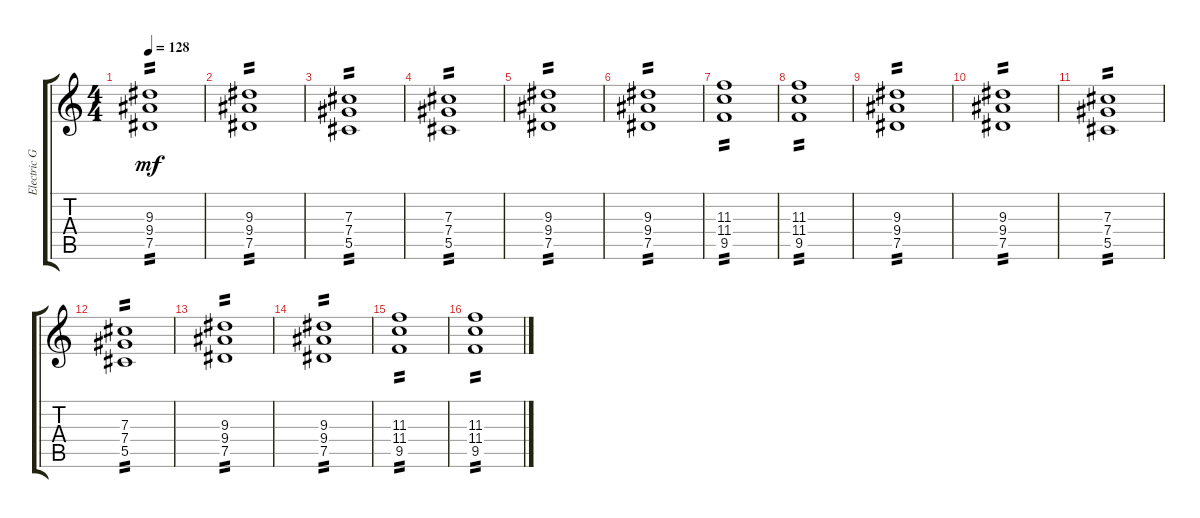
\track ("Electric Guitar 2" "Electric G") {instrument distortionguitar}
\staff {score tabs}
\tuning (Eb4 Bb3 Gb3 Db3 Ab2 Eb2) {hide}
\ts (4 4)
\tempo 128
\clef g2
\ks c
(9.3 9.4 7.5).1{tp 2 dy mf} |
(9.3 9.4 7.5).1{tp 2} |
(7.3 7.4 5.5).1{tp 2} |
(7.3 7.4 5.5).1{tp 2} |
(9.3 9.4 7.5).1{tp 2} |
(9.3 9.4 7.5).1{tp 2} |
(11.3 11.4 9.5).1{tp 2} |
(11.3 11.4 9.5).1{tp 2} |
(9.3 9.4 7.5).1{tp 2} |
(9.3 9.4 7.5).1{tp 2} |
(7.3 7.4 5.5).1{tp 2} |
(7.3 7.4 5.5).1{tp 2} |
(9.3 9.4 7.5).1{tp 2} |
(9.3 9.4 7.5).1{tp 2} |
(11.3 11.4 9.5).1{tp 2} |
(11.3 11.4 9.5).1{tp 2}
